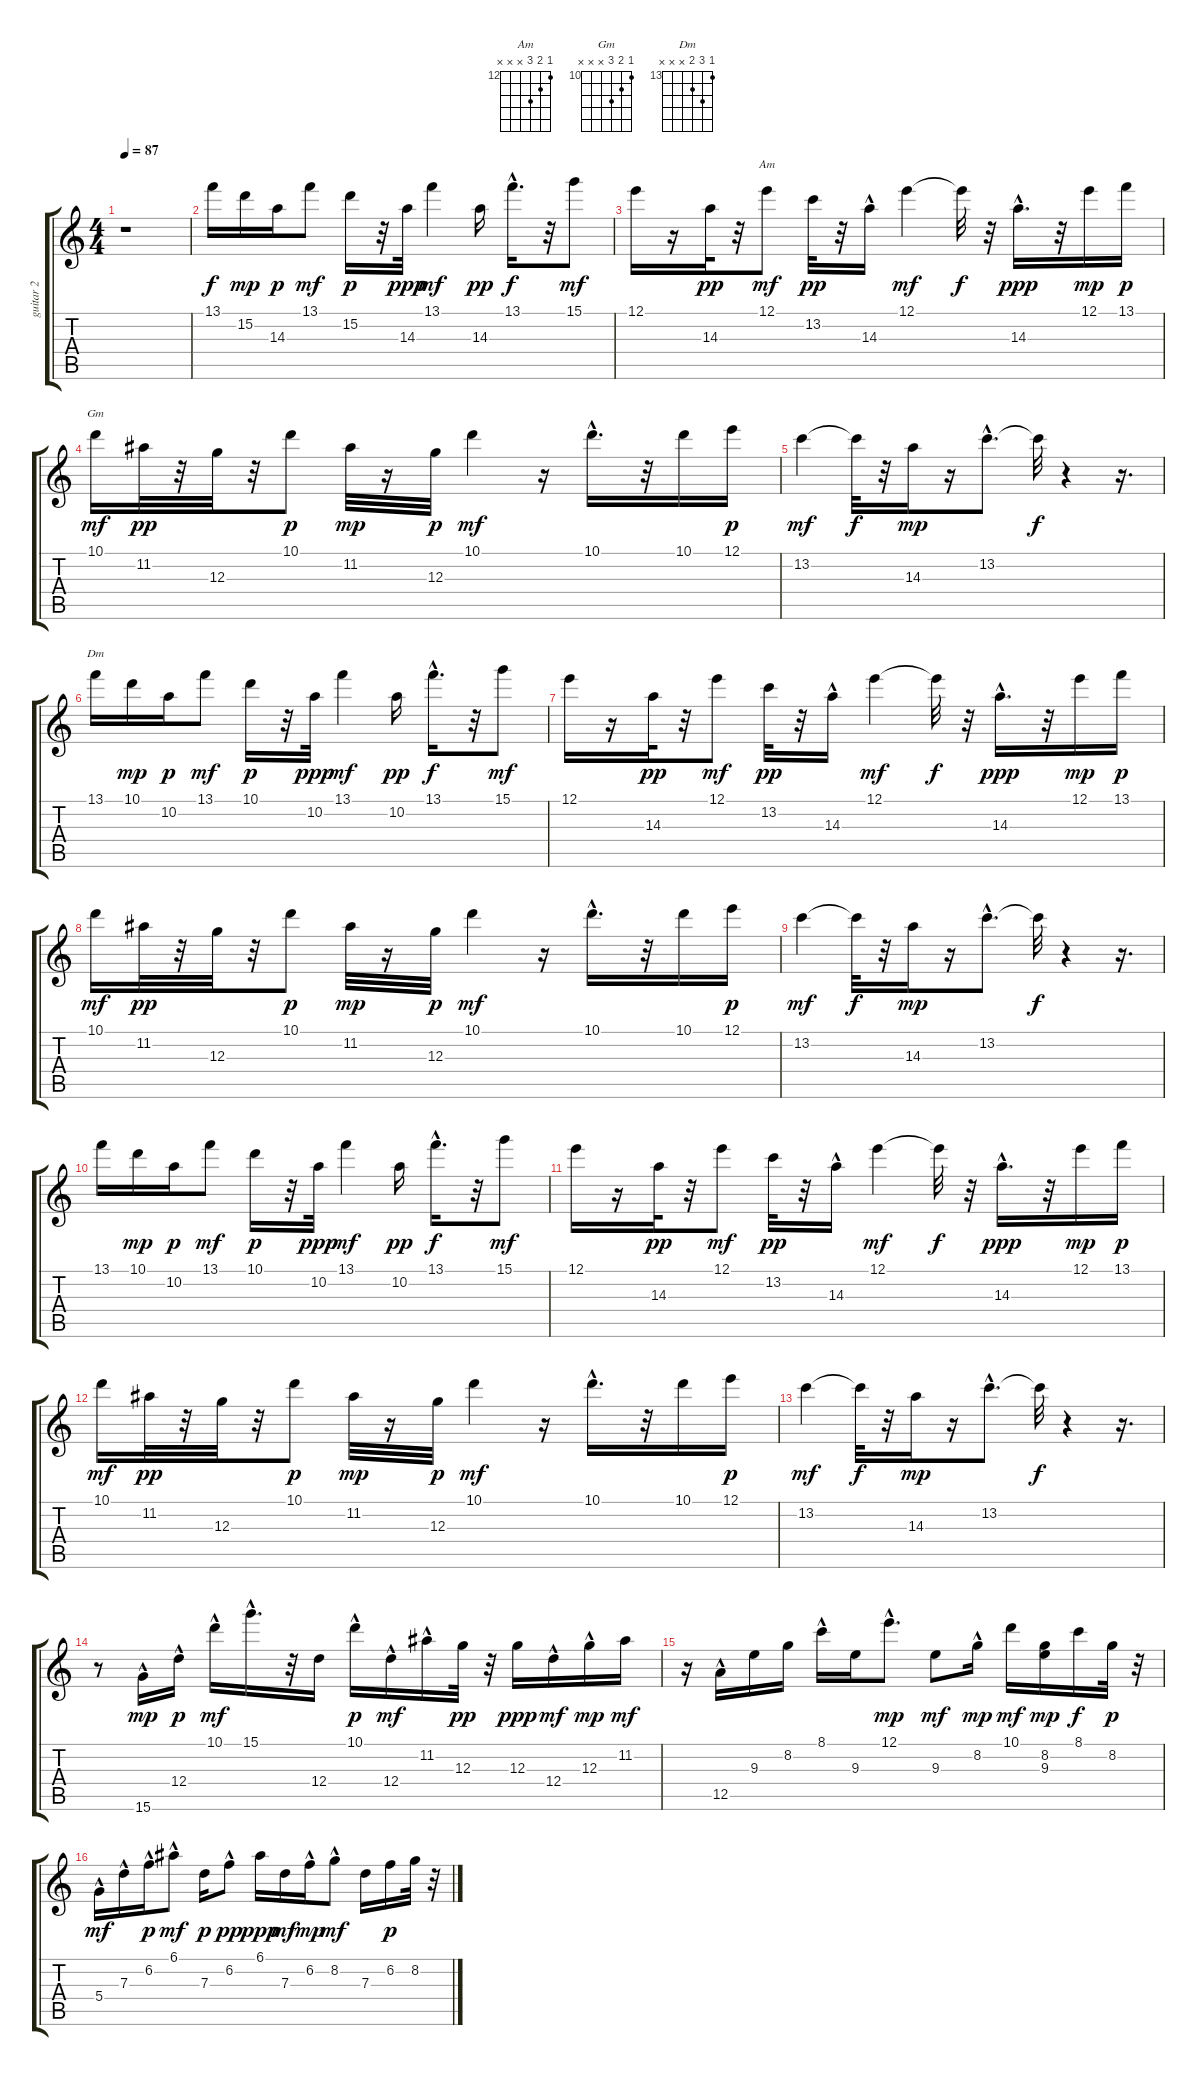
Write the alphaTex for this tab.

\track ("guitar 2" "guitar 2") {instrument acousticguitarnylon}
\staff {score tabs}
\tuning (E4 B3 G3 D3 A2 E2) {hide}
\chord ("Am" 12 13 14 x x x) {firstfret 12}
\chord ("Gm" 10 11 12 x x x) {firstfret 10}
\chord ("Dm" 13 15 14 x x x) {firstfret 13}
\ts (4 4)
\tempo 87
\clef g2
\ks c
r.1{dy f instrument acousticguitarnylon} |
13.1.16{volume 12 balance 10 instrument acousticguitarnylon} 15.2.16{dy mp} 14.3.16{dy p} 13.1.8{dy mf} 15.2.16{dy p} r.32 14.3.32{dy ppp} 13.1.4{dy mf} 14.3.16{dy pp} 13.1{hac}.16{d dy f} r.32 15.1.8{dy mf} |
12.1.16 r.16 14.3.32{dy pp} r.32 12.1.8{ch "Am" dy mf} 13.2.32{dy pp} r.32 14.3{hac}.16 12.1.4{dy mf} 12.1{t}.32{dy f} r.32 14.3{hac}.16{d dy ppp} r.32 12.1.16{dy mp} 13.1.16{dy p} |
10.1.16{ch "Gm" dy mf} 11.2.32{dy pp} r.32 12.3.32 r.32 10.1.8{dy p} 11.2.32{dy mp} r.16 12.3.32{dy p} 10.1.4{dy mf} r.16 10.1{hac}.16{d} r.32 10.1.16 12.1.16{dy p} |
13.2.4{dy mf} 13.2{t}.32{dy f} r.32 14.3.16{dy mp} r.16 13.2{hac}.8{d} 13.2{t}.32{dy f} r.4 r.16{d} |
13.1.16{ch "Dm"} 10.1.16{dy mp} 10.2.16{dy p} 13.1.8{dy mf} 10.1.16{dy p} r.32 10.2.32{dy ppp} 13.1.4{dy mf} 10.2.16{dy pp} 13.1{hac}.16{d dy f} r.32 15.1.8{dy mf} |
12.1.16 r.16 14.3.32{dy pp} r.32 12.1.8{dy mf} 13.2.32{dy pp} r.32 14.3{hac}.16 12.1.4{dy mf} 12.1{t}.32{dy f} r.32 14.3{hac}.16{d dy ppp} r.32 12.1.16{dy mp} 13.1.16{dy p} |
10.1.16{dy mf} 11.2.32{dy pp} r.32 12.3.32 r.32 10.1.8{dy p} 11.2.32{dy mp} r.16 12.3.32{dy p} 10.1.4{dy mf} r.16 10.1{hac}.16{d} r.32 10.1.16 12.1.16{dy p} |
13.2.4{dy mf} 13.2{t}.32{dy f} r.32 14.3.16{dy mp} r.16 13.2{hac}.8{d} 13.2{t}.32{dy f} r.4 r.16{d} |
13.1.16 10.1.16{dy mp} 10.2.16{dy p} 13.1.8{dy mf} 10.1.16{dy p} r.32 10.2.32{dy ppp} 13.1.4{dy mf} 10.2.16{dy pp} 13.1{hac}.16{d dy f} r.32 15.1.8{dy mf} |
12.1.16 r.16 14.3.32{dy pp} r.32 12.1.8{dy mf} 13.2.32{dy pp} r.32 14.3{hac}.16 12.1.4{dy mf} 12.1{t}.32{dy f} r.32 14.3{hac}.16{d dy ppp} r.32 12.1.16{dy mp} 13.1.16{dy p} |
10.1.16{dy mf} 11.2.32{dy pp} r.32 12.3.32 r.32 10.1.8{dy p} 11.2.32{dy mp} r.16 12.3.32{dy p} 10.1.4{dy mf} r.16 10.1{hac}.16{d} r.32 10.1.16 12.1.16{dy p} |
13.2.4{dy mf} 13.2{t}.32{dy f} r.32 14.3.16{dy mp} r.16 13.2{hac}.8{d} 13.2{t}.32{dy f} r.4 r.16{d} |
r.8 15.6{hac}.16{dy mp} 12.4{hac}.16{dy p} 10.1{hac}.16{dy mf} 15.1{hac}.16{d} r.32 12.4.16 10.1{hac}.16{dy p} 12.4{hac}.16{dy mf} 11.2{hac}.16 12.3.32{dy pp} r.32 12.3.16{dy ppp} 12.4{hac}.16{dy mf} 12.3{hac}.16{dy mp} 11.2.16{dy mf} |
r.16 12.5{hac}.16 9.3.16 8.2.16 8.1{hac}.16 9.3.16 12.1{hac}.8{d dy mp} 9.3.8{dy mf} 8.2{hac}.16{dy mp} 10.1.16{dy mf} (8.2 9.3).16{dy mp} 8.1.16{dy f} 8.2.32{dy p} r.32 |
5.4{hac}.16{dy mf} 7.3{hac}.16 6.2{hac}.16{dy p} 6.1{hac}.8{dy mf} 7.3.16{dy p} 6.2{hac}.8{dy pp} 6.1.16{dy ppp} 7.3.16{dy mf} 6.2{hac}.16{dy mp} 8.2{hac}.8{dy mf} 7.3.16 6.2.16{dy p} 8.2.32 r.32
